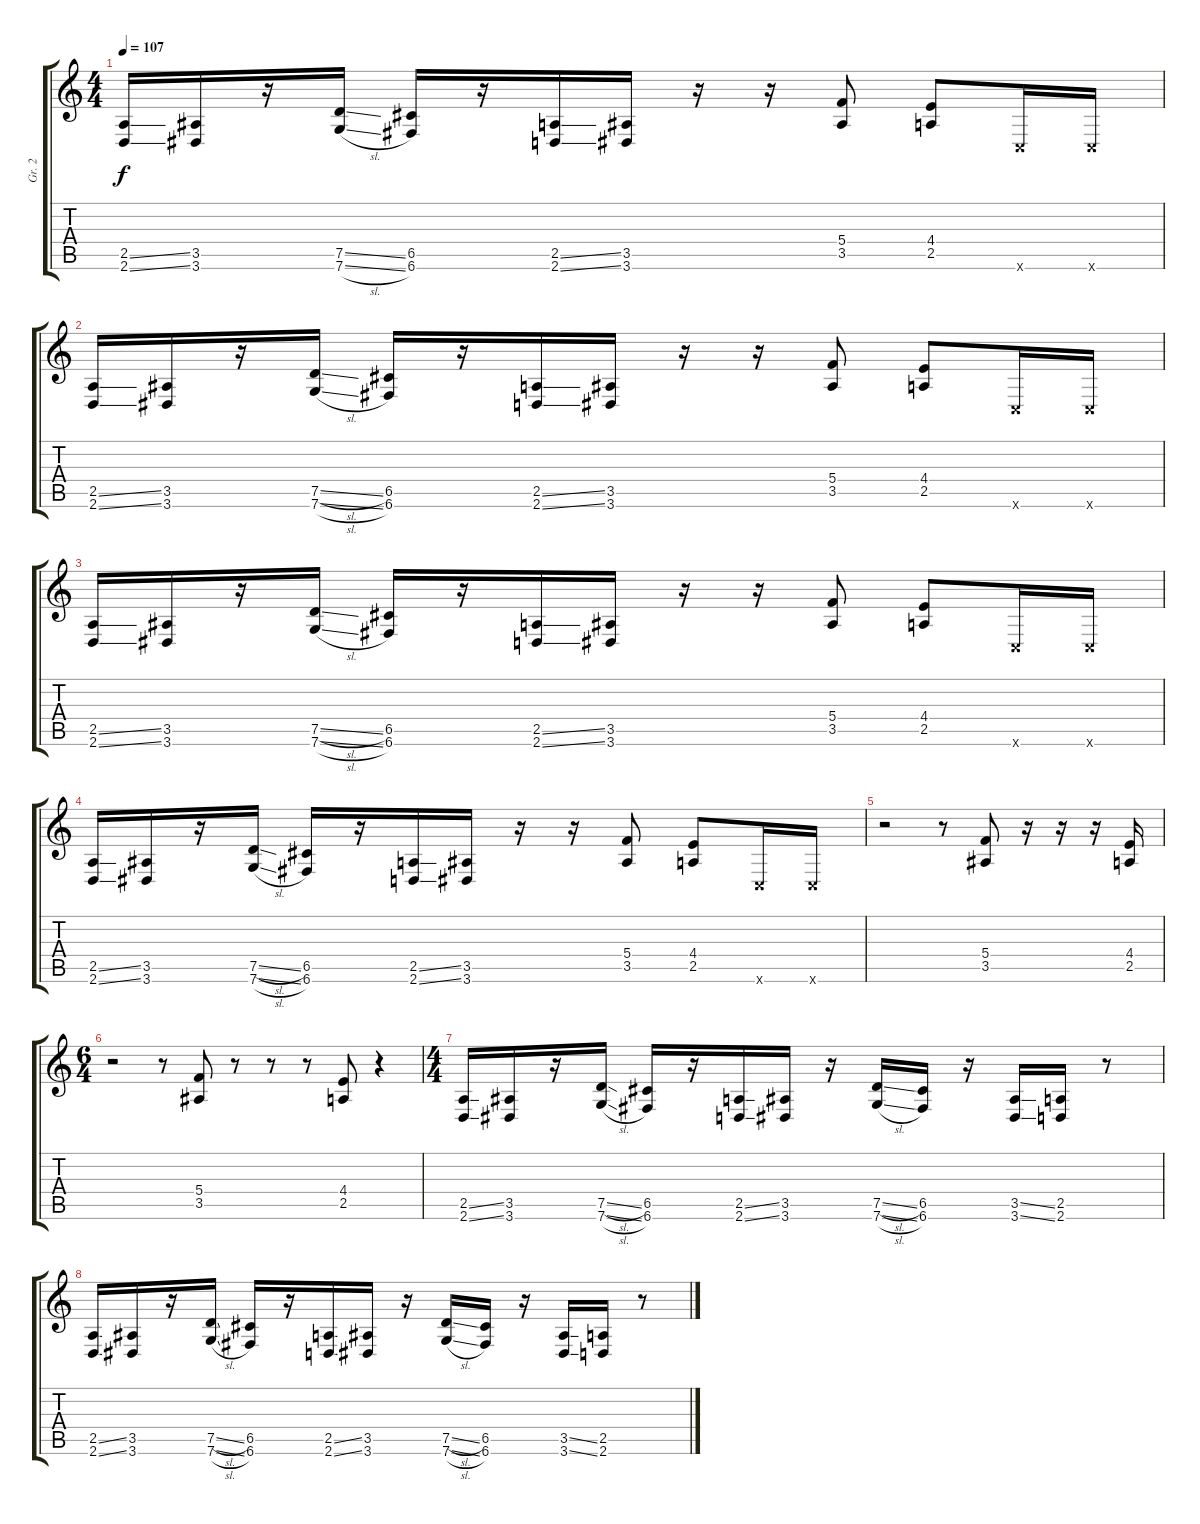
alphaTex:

\track ("Gr. 2" "Gr. 2") {instrument overdrivenguitar}
\staff {score tabs}
\tuning (D4 A3 F3 C3 G2 C2) {hide}
\ts (4 4)
\tempo 107
\clef g2
\ks c
(2.5{ss} 2.6{ss}).16{dy f instrument overdrivenguitar} (3.5 3.6).16 r.16 (7.5{ss} 7.6{sl}).16 (6.5 6.6).16 r.16 (2.5{ss} 2.6{ss}).16 (3.5 3.6).16 r.16 r.16 (5.4 3.5).8 (4.4 2.5).8 0.6{x}.16 0.6{x}.16 |
(2.5{ss} 2.6{ss}).16 (3.5 3.6).16 r.16 (7.5{sl} 7.6{sl}).16 (6.5 6.6).16 r.16 (2.5{ss} 2.6{ss}).16 (3.5 3.6).16 r.16 r.16 (5.4 3.5).8 (4.4 2.5).8 0.6{x}.16 0.6{x}.16 |
(2.5{ss} 2.6{ss}).16 (3.5 3.6).16 r.16 (7.5{sl} 7.6{sl}).16 (6.5 6.6).16 r.16 (2.5{ss} 2.6{ss}).16 (3.5 3.6).16 r.16 r.16 (5.4 3.5).8 (4.4 2.5).8 0.6{x}.16 0.6{x}.16 |
(2.5{ss} 2.6{ss}).16 (3.5 3.6).16 r.16 (7.5{sl} 7.6{sl}).16 (6.5 6.6).16 r.16 (2.5{ss} 2.6{ss}).16 (3.5 3.6).16 r.16 r.16 (5.4 3.5).8 (4.4 2.5).8 0.6{x}.16 0.6{x}.16 |
r.2 r.8 (5.4 3.5).8 r.16 r.16 r.16 (4.4 2.5).16 |
\ts (6 4)
r.2 r.8 (5.4 3.5).8 r.8 r.8 r.8 (4.4 2.5).8 r.4 |
\ts (4 4)
(2.5{ss} 2.6{ss}).16 (3.5 3.6).16 r.16 (7.5{sl} 7.6{sl}).16 (6.5 6.6).16 r.16 (2.5{ss} 2.6{ss}).16 (3.5 3.6).16 r.16 (7.5{sl} 7.6{sl}).16 (6.5 6.6).16 r.16 (3.5{ss} 3.6{ss}).16 (2.5 2.6).16 r.8 |
(2.5{ss} 2.6{ss}).16 (3.5 3.6).16 r.16 (7.5{sl} 7.6{sl}).16 (6.5 6.6).16 r.16 (2.5{ss} 2.6{ss}).16 (3.5 3.6).16 r.16 (7.5{sl} 7.6{sl}).16 (6.5 6.6).16 r.16 (3.5{ss} 3.6{ss}).16 (2.5 2.6).16 r.8
